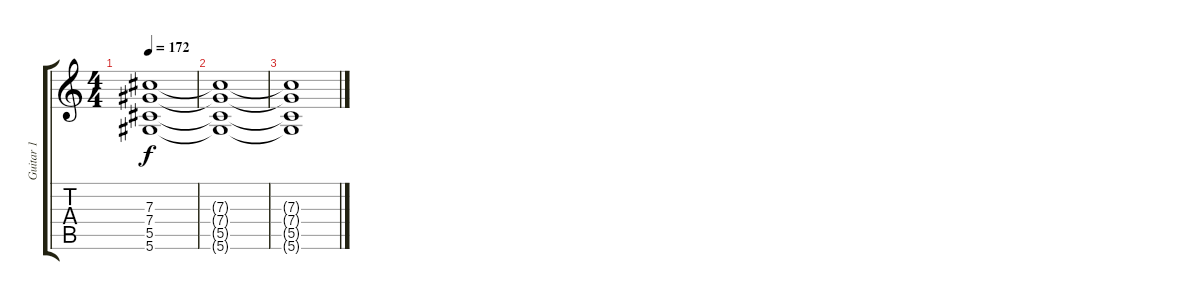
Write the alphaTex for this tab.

\track ("Guitar 1" "Guitar 1") {instrument distortionguitar}
\staff {score tabs}
\tuning (Eb4 Bb3 Gb3 Db3 Ab2 Eb2) {hide}
\ts (4 4)
\tempo 172
\clef g2
\ks c
(7.3{t} 7.4{t} 5.5{t} 5.6{t}).1{dy f} |
(7.3{t} 7.4{t} 5.5{t} 5.6{t}).1 |
(7.3{t} 7.4{t} 5.5{t} 5.6{t}).1
